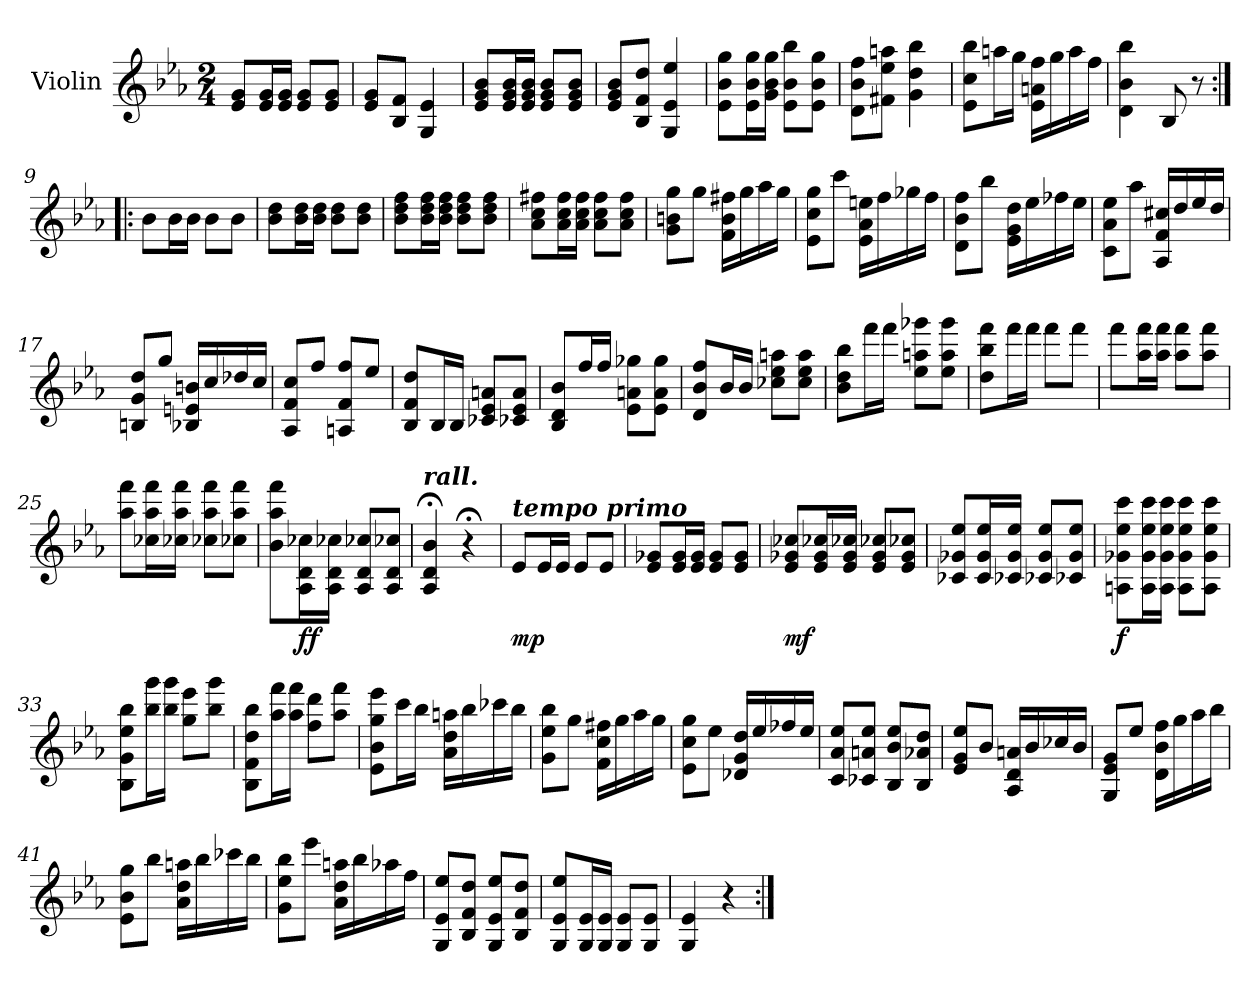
**kern	**dynam
*part1	*part1
*staff1	*staff1
*I"Violin	*
*I'Vln	*
*clefG2	*
*k[b-e-a-]	*
*M2/4	*
=1	=1
8e-/ 8g/L	.
16e-/ 16g/L	.
16e-/ 16g/JJ	.
8e-/ 8g/L	.
8e-/ 8g/J	.
=2	=2
8e-/ 8g/L	.
8B-/ 8f/J	.
4G/ 4e-/	.
=3	=3
8e-/ 8g/ 8b-/L	.
16e-/ 16g/ 16b-/L	.
16e-/ 16g/ 16b-/JJ	.
8e-/ 8g/ 8b-/L	.
8e-/ 8g/ 8b-/J	.
=4	=4
8e-/ 8g/ 8b-/L	.
8B-/ 8f/ 8dd/J	.
4G/ 4e-/ 4ee-/	.
=5	=5
8e-\ 8b-\ 8gg\L	.
16e-\ 16b-\ 16gg\L	.
16g\ 16b-\ 16gg\JJ	.
8e-\ 8b-\ 8bb-\L	.
8e-\ 8b-\ 8gg\J	.
=6	=6
8d\ 8b-\ 8ff\L	.
8f#X\ 8ee-\ 8aan\J	.
4g\ 4dd\ 4bb-\	.
=7	=7
8e-\ 8cc\ 8bb-\L	.
16aan\L	.
16gg\JJ	.
16e-\ 16an\ 16ff\LL	.
16gg\	.
16aa\	.
16ff\JJ	.
!!LO:LB:g=z
=8	=8
4d\ 4b-\ 4bb-\	.
8B-/	.
8r	.
=9:|!|:	=9:|!|:
8b-\L	.
16b-\L	.
16b-\JJ	.
8b-\L	.
8b-\J	.
=10	=10
8b-\ 8dd\L	.
16b-\ 16dd\L	.
16b-\ 16dd\JJ	.
8b-\ 8dd\L	.
8b-\ 8dd\J	.
=11	=11
8b-\ 8dd\ 8ff\L	.
16b-\ 16dd\ 16ff\L	.
16b-\ 16dd\ 16ff\JJ	.
8b-\ 8dd\ 8ff\L	.
8b-\ 8dd\ 8ff\J	.
=12	=12
8a-\ 8cc\ 8ff#X\L	.
16a-\ 16cc\ 16ff#\L	.
16a-\ 16cc\ 16ff#\JJ	.
8a-\ 8cc\ 8ff#\L	.
8a-\ 8cc\ 8ff#\J	.
=13	=13
8g\ 8bn\ 8gg\L	.
8gg\J	.
16f\ 16b\ 16ff#X\LL	.
16gg\	.
16aa-\	.
16gg\JJ	.
=14	=14
8e-\ 8cc\ 8gg\L	.
8ccc\J	.
16e-\ 16a-\ 16een\LL	.
16ff\	.
16gg-X\	.
16ff\JJ	.
!!LO:LB:g=z
=15	=15
8d\ 8b-\ 8ff\L	.
8bb-\J	.
16e-\ 16g\ 16dd\LL	.
16ee-\	.
16ff-X\	.
16ee-\JJ	.
=16	=16
8c\ 8a-\ 8ee-\L	.
8aa-\J	.
16A-/ 16f/ 16cc#X/LL	.
16dd/	.
16ee-/	.
16dd/JJ	.
=17	=17
8Bn/ 8g/ 8dd/L	.
8gg/J	.
16B-X/ 16en/ 16bn/LL	.
16cc/	.
16dd-X/	.
16cc/JJ	.
=18	=18
8A-/ 8f/ 8cc/L	.
8ff/J	.
8An/ 8f/ 8ff/L	.
8ee-/J	.
=19	=19
8B-/ 8f/ 8dd/L	.
16B-/L	.
16B-/JJ	.
8c-X/ 8e-/ 8an/L	.
8c-X/ 8e-/ 8a/J	.
=20	=20
8B-/ 8d/ 8b-/L	.
16ff/L	.
16ff/JJ	.
8e-\ 8an\ 8gg-X\L	.
8e-\ 8a\ 8gg-\J	.
!!LO:LB:g=z
=21	=21
8d/ 8b-/ 8ff/L	.
16b-/L	.
16b-/JJ	.
8cc-X\ 8ee-\ 8aan\L	.
8cc-\ 8ee-\ 8aa\J	.
=22	=22
8b-\ 8dd\ 8bb-\L	.
16fff\L	.
16fff\JJ	.
8ee-\ 8aan\ 8ggg-X\L	.
8ee-\ 8aa\ 8ggg-\J	.
=23	=23
8dd\ 8bb-\ 8fff\L	.
16fff\L	.
16fff\JJ	.
8fff\L	.
8fff\J	.
=24	=24
8fff\L	.
16aa-\ 16fff\L	.
16aa-\ 16fff\JJ	.
8aa-\ 8fff\L	.
8aa-\ 8fff\J	.
=25	=25
8aa-\ 8fff\L	.
16cc-X\ 16aa-\ 16fff\L	.
16cc-X\ 16aa-\ 16fff\JJ	.
8cc-X\ 8aa-\ 8fff\L	.
8cc-X\ 8aa-\ 8fff\J	.
!!LO:LB:g=z
=26	=26
8b-\ 8aa-\ 8fff\L	.
!	!LO:DY:b
16A-\ 16d\ 16cc-X\L	ff
16A-\ 16d\ 16cc-X\JJ	.
8A-/ 8d/ 8cc-X/L	.
8A-/ 8d/ 8cc-X/J	.
=27	=27
!LO:TX:a:Bi:t=rall.	!
4A-/;< 4d/;< 4b-/;<	.
4r;<	.
=28	=28
!LO:TX:a:Bi:t=tempo primo	!
!	!LO:DY:b
8e-/L	mp
16e-/L	.
16e-/JJ	.
8e-/L	.
!	!LO:DY:a
8e-/J	other-dynamics
=29	=29
8e-/ 8g-X/L	.
16e-/ 16g-/L	.
16e-/ 16g-/JJ	.
8e-/ 8g-/L	.
8e-/ 8g-/J	.
=30	=30
!	!LO:DY:b
8e-/ 8g-X/ 8cc-X/L	mf
16e-/ 16g-/ 16cc-X/L	.
16e-/ 16g-/ 16cc-X/JJ	.
8e-/ 8g-/ 8cc-X/L	.
8e-/ 8g-/ 8cc-X/J	.
=31	=31
8c-X/ 8g-X/ 8ee-/L	.
16c-/ 16g-/ 16ee-/L	.
16c-X/ 16g-/ 16ee-/JJ	.
8c-X/ 8g-/ 8ee-/L	.
8c-X/ 8g-/ 8ee-/J	.
!!LO:LB:g=z
=32	=32
!	!LO:DY:b
8An\ 8g-X\ 8ee-\ 8ccc\L	f
16A\ 16g-\ 16ee-\ 16ccc\L	.
16A\ 16g-\ 16ee-\ 16ccc\JJ	.
8A\ 8g-\ 8ee-\ 8ccc\L	.
8A\ 8g-\ 8ee-\ 8ccc\J	.
=33	=33
8B-\ 8g\ 8ee-\ 8bb-\L	.
16bb-\ 16ggg\L	.
16bb-\ 16ggg\JJ	.
8gg\ 8eee-\L	.
8bb-\ 8ggg\J	.
=34	=34
8B-\ 8f\ 8dd\ 8bb-\L	.
16aa-\ 16fff\L	.
16aa-\ 16fff\JJ	.
8ff\ 8ddd\L	.
8aa-\ 8fff\J	.
=35	=35
8e-\ 8b-\ 8gg\ 8eee-\L	.
16ccc\L	.
16bb-\JJ	.
16a-\ 16dd\ 16aan\LL	.
16bb-\	.
16ccc-X\	.
16bb-\JJ	.
=36	=36
8g\ 8ee-\ 8bb-\L	.
8gg\J	.
16f\ 16cc\ 16ff#X\LL	.
16gg\	.
16aa-\	.
16gg\JJ	.
!!LO:LB:g=z
=37	=37
8e-\ 8cc\ 8gg\L	.
8ee-\J	.
16d-X/ 16g/ 16dd/LL	.
16ee-/	.
16ff-X/	.
16ee-/JJ	.
=38	=38
8c/ 8a-/ 8ee-/L	.
8c-X/ 8an/ 8ee-/J	.
8B-/ 8b-/ 8ee-/L	.
8B-/ 8a-X/ 8dd/J	.
=39	=39
8e-/ 8g/ 8ee-/L	.
8b-/J	.
16A-/ 16d/ 16an/LL	.
16b-/	.
16cc-X/	.
16b-/JJ	.
=40	=40
8G/ 8e-/ 8g/L	.
8ee-/J	.
16d\ 16b-\ 16ff\LL	.
16gg\	.
16aa-\	.
16bb-\JJ	.
=41	=41
8e-\ 8b-\ 8gg\L	.
8bb-\J	.
16a-\ 16dd\ 16aan\LL	.
16bb-\	.
16ccc-X\	.
16bb-\JJ	.
!!LO:LB:g=z
=42	=42
8g\ 8ee-\ 8bb-\L	.
8eee-\J	.
16a-\ 16dd\ 16aan\LL	.
16bb-\	.
16aa-X\	.
16ff\JJ	.
=43	=43
8G/ 8e-/ 8ee-/L	.
8B-/ 8f/ 8dd/J	.
8G/ 8e-/ 8ee-/L	.
8B-/ 8f/ 8dd/J	.
=44	=44
8G/ 8e-/ 8ee-/L	.
16G/ 16e-/L	.
16G/ 16e-/JJ	.
8G/ 8e-/L	.
8G/ 8e-/J	.
=45	=45
4G/ 4e-/	.
4r	.
=:|!	=:|!
*-	*-
